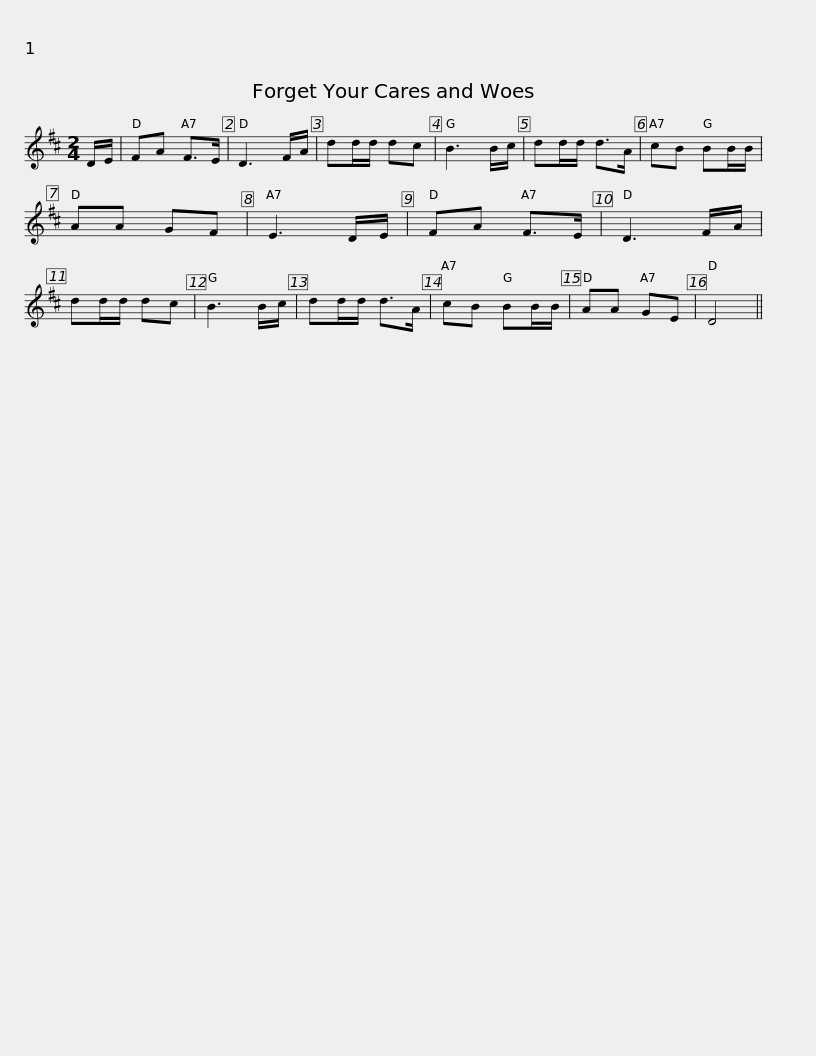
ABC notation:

X:1
L:1/8
M:2/4
I:linebreak $
K:D
V:1 treble
V:1
 D/E/ | FA F>E | D3 F/A/ | dd/d/ dc | B3 B/c/ | %5
 dd/d/ d>A | cB BB/B/ | AA GF | E3 D/E/ | FA F>E |$ %10
 D3 F/A/ | dd/d/ dc | B3 B/c/ | dd/d/ d>A | cB BB/B/ | %15
 AA GE | D4 || %17
